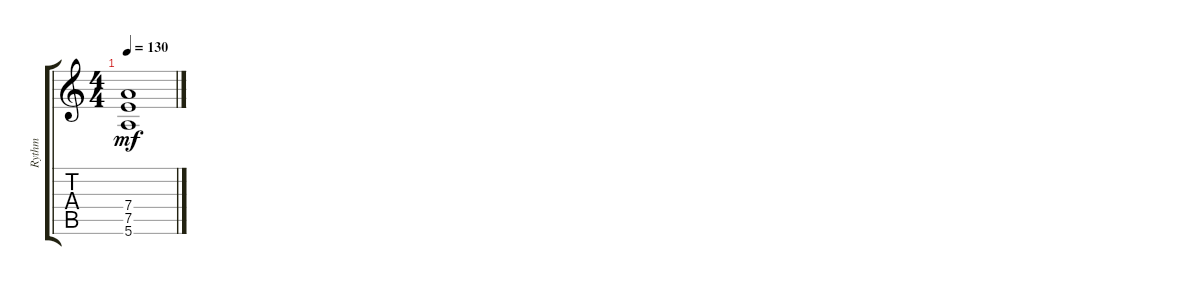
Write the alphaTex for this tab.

\track ("Rythm" "Rythm") {instrument distortionguitar}
\staff {score tabs}
\tuning (E4 B3 G3 D3 A2 E2) {hide}
\ts (4 4)
\tempo 130
\clef g2
\ks c
(7.4{t} 7.5{t} 5.6{t}).1{dy mf}
